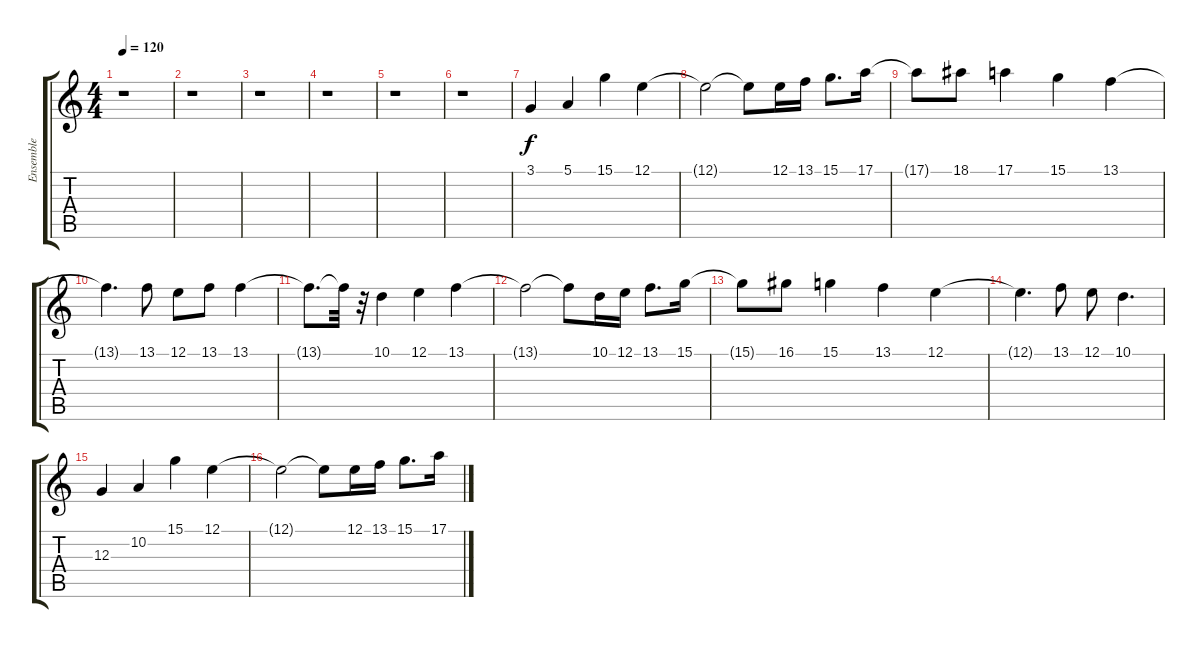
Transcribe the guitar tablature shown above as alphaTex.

\track ("Ensemble" "Ensemble") {instrument stringensemble1}
\staff {score tabs}
\tuning (E4 B3 G3 D3 A2 E2) {hide}
\ts (4 4)
\tempo 120
\clef g2
\ks c
r.1{dy f} |
r.1 |
r.1 |
r.1 |
r.1 |
r.1 |
3.1.4{volume 11 instrument lead1square} 5.1.4 15.1.4 12.1.4 |
12.1{t}.2 12.1{t}.8 12.1.16 13.1.16 15.1.8{d} 17.1.16 |
17.1{t}.8 18.1.8 17.1.4 15.1.4 13.1.4 |
13.1{t}.4{d} 13.1.8 12.1.8 13.1.8 13.1.4 |
13.1{t}.8{d} 13.1{t}.32 r.32 10.1.4 12.1.4 13.1.4 |
13.1{t}.2 13.1{t}.8 10.1.16 12.1.16 13.1.8{d} 15.1.16 |
15.1{t}.8 16.1.8 15.1.4 13.1.4 12.1.4 |
12.1{t}.4{d} 13.1.8 12.1.8 10.1.4{d} |
12.3.4 10.2.4 15.1.4 12.1.4 |
12.1{t}.2 12.1{t}.8 12.1.16 13.1.16 15.1.8{d} 17.1.16
